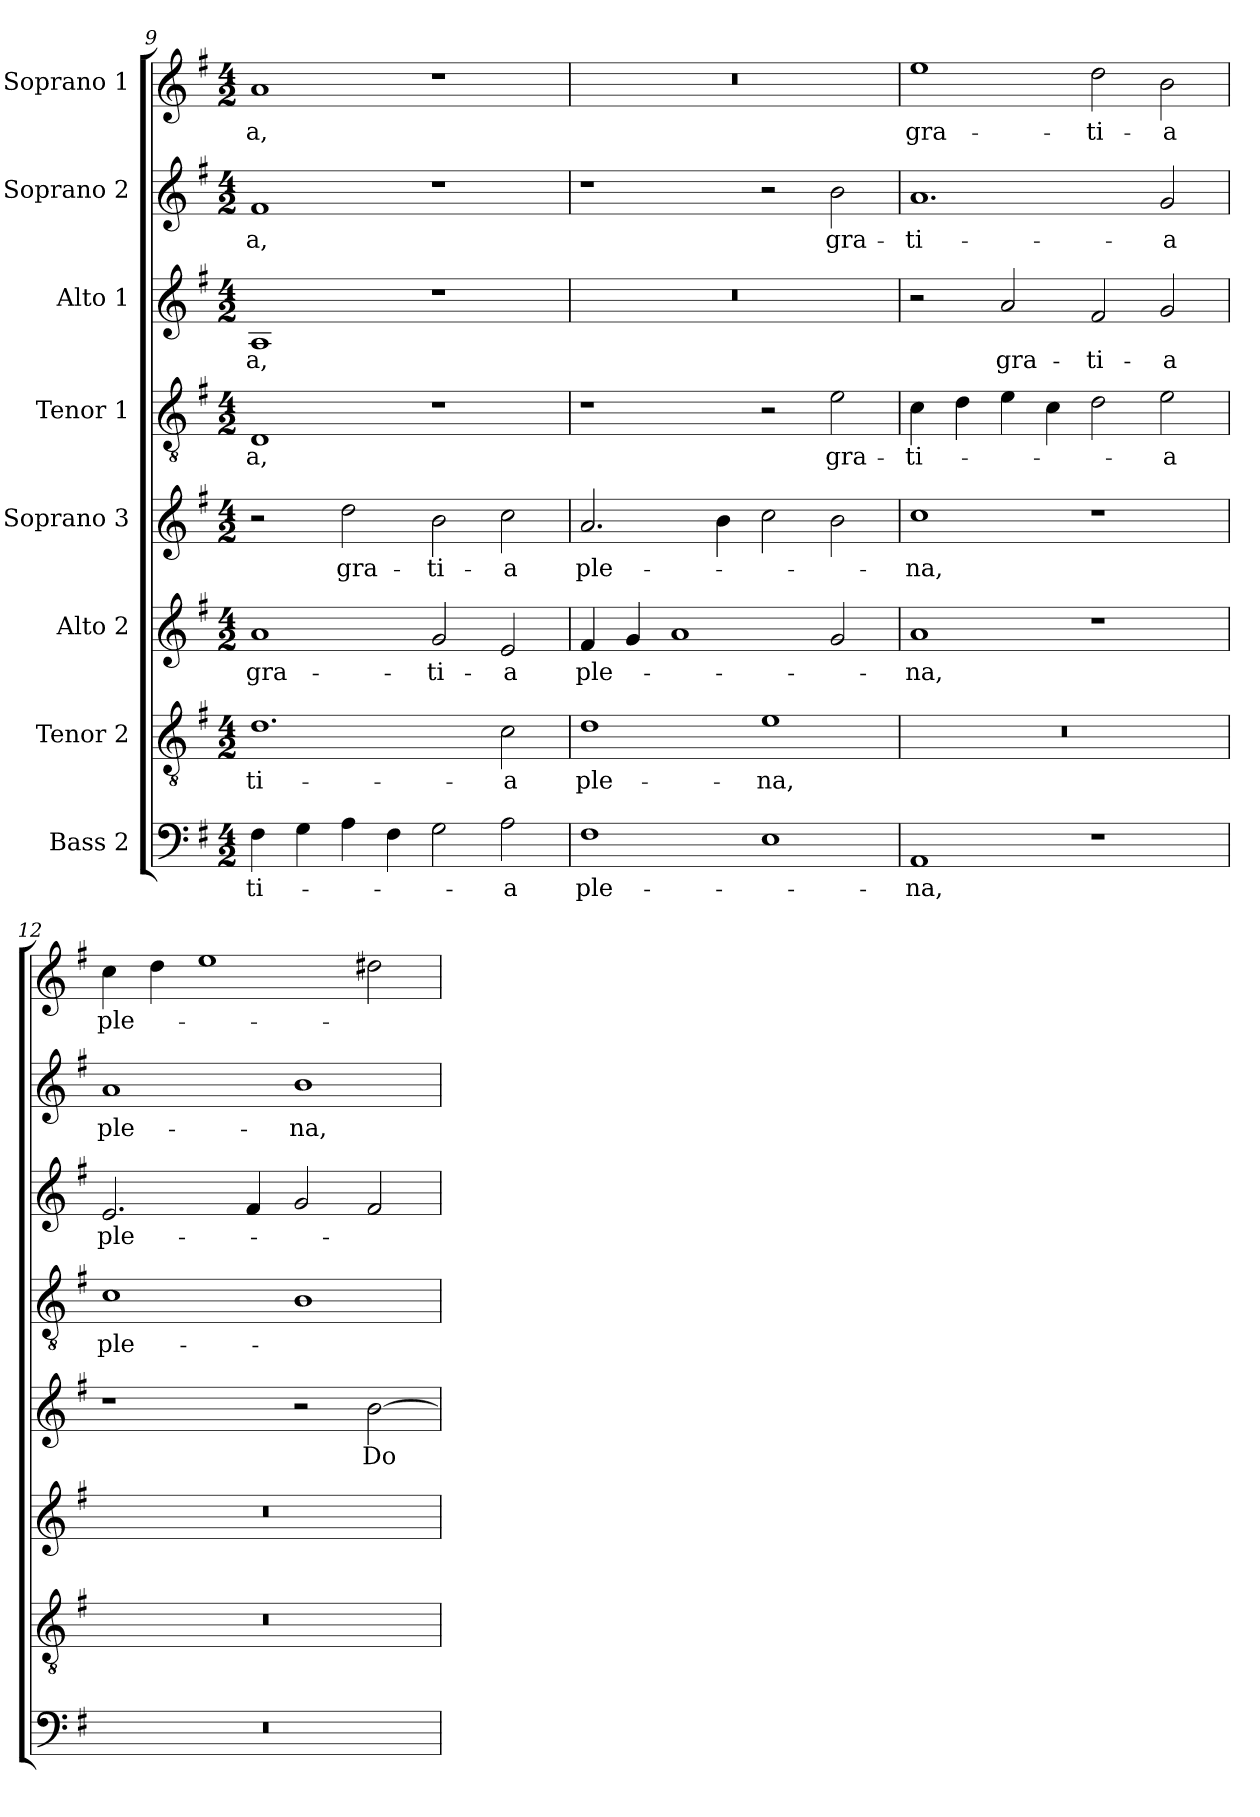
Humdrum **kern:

**kern	**text	**kern	**text	**kern	**text	**kern	**text	**kern	**text	**kern	**text	**kern	**text	**kern	**text
*part8	*part8	*part7	*part7	*part6	*part6	*part5	*part5	*part4	*part4	*part3	*part3	*part2	*part2	*part1	*part1
*staff8	*staff8	*staff7	*staff7	*staff6	*staff6	*staff5	*staff5	*staff4	*staff4	*staff3	*staff3	*staff2	*staff2	*staff1	*staff1
*I"Bass 2	*	*I"Tenor 2	*	*I"Alto 2	*	*I"Soprano 3	*	*I"Tenor 1	*	*I"Alto 1	*	*I"Soprano 2	*	*I"Soprano 1	*
*clefF4	*	*clefGv2	*	*clefG2	*	*clefG2	*	*clefGv2	*	*clefG2	*	*clefG2	*	*clefG2	*
*k[f#]	*	*k[f#]	*	*k[f#]	*	*k[f#]	*	*k[f#]	*	*k[f#]	*	*k[f#]	*	*k[f#]	*
*e:	*	*e:	*	*e:	*	*e:	*	*e:	*	*e:	*	*e:	*	*e:	*
*M4/2	*	*M4/2	*	*M4/2	*	*M4/2	*	*M4/2	*	*M4/2	*	*M4/2	*	*M4/2	*
=9	=9	=9	=9	=9	=9	=9	=9	=9	=9	=9	=9	=9	=9	=9	=9
4F#\	-ti-	1.d	-ti-	1a	gra-	2r	.	1D	-a,	1A	-a,	1f#	-a,	1a	-a,
4G\	.	.	.	.	.	.	.	.	.	.	.	.	.	.	.
4A\	.	.	.	.	.	2dd\	gra-	.	.	.	.	.	.	.	.
4F#\	.	.	.	.	.	.	.	.	.	.	.	.	.	.	.
2G\	.	.	.	2g/	-ti-	2b\	-ti-	1r	.	1r	.	1r	.	1r	.
2A\	-a	2c\	-a	2e/	-a	2cc\	-a	.	.	.	.	.	.	.	.
=10	=10	=10	=10	=10	=10	=10	=10	=10	=10	=10	=10	=10	=10	=10	=10
1F#	ple-	1d	ple-	4f#/	ple-	2.a/	ple-	1r	.	0r	.	1r	.	0r	.
.	.	.	.	4g/	.	.	.	.	.	.	.	.	.	.	.
.	.	.	.	1a	.	.	.	.	.	.	.	.	.	.	.
.	.	.	.	.	.	4b\	.	.	.	.	.	.	.	.	.
1E	.	1e	-na,	.	.	2cc\	.	2r	.	.	.	2r	.	.	.
.	.	.	.	2g/	.	2b\	.	2e\	gra-	.	.	2b\	gra-	.	.
=11	=11	=11	=11	=11	=11	=11	=11	=11	=11	=11	=11	=11	=11	=11	=11
1AA	-na,	0r	.	1a	-na,	1cc	-na,	4c\	-ti-	2r	.	1.a	-ti-	1ee	gra-
.	.	.	.	.	.	.	.	4d\	.	.	.	.	.	.	.
.	.	.	.	.	.	.	.	4e\	.	2a/	gra-	.	.	.	.
.	.	.	.	.	.	.	.	4c\	.	.	.	.	.	.	.
1r	.	.	.	1r	.	1r	.	2d\	.	2f#/	-ti-	.	.	2dd\	-ti-
.	.	.	.	.	.	.	.	2e\	-a	2g/	-a	2g/	-a	2b\	-a
=12	=12	=12	=12	=12	=12	=12	=12	=12	=12	=12	=12	=12	=12	=12	=12
0r	.	0r	.	0r	.	1r	.	1c	ple-	2.e/	ple-	1a	ple-	4cc\	ple-
.	.	.	.	.	.	.	.	.	.	.	.	.	.	4dd\	.
.	.	.	.	.	.	.	.	.	.	.	.	.	.	1ee	.
.	.	.	.	.	.	.	.	.	.	4f#/	.	.	.	.	.
.	.	.	.	.	.	2r	.	1B	.	2g/	.	1b	-na,	.	.
.	.	.	.	.	.	[2b\	Do-	.	.	2f#/	.	.	.	2dd#X\	.
=	=	=	=	=	=	=	=	=	=	=	=	=	=	=	=
*-	*-	*-	*-	*-	*-	*-	*-	*-	*-	*-	*-	*-	*-	*-	*-
